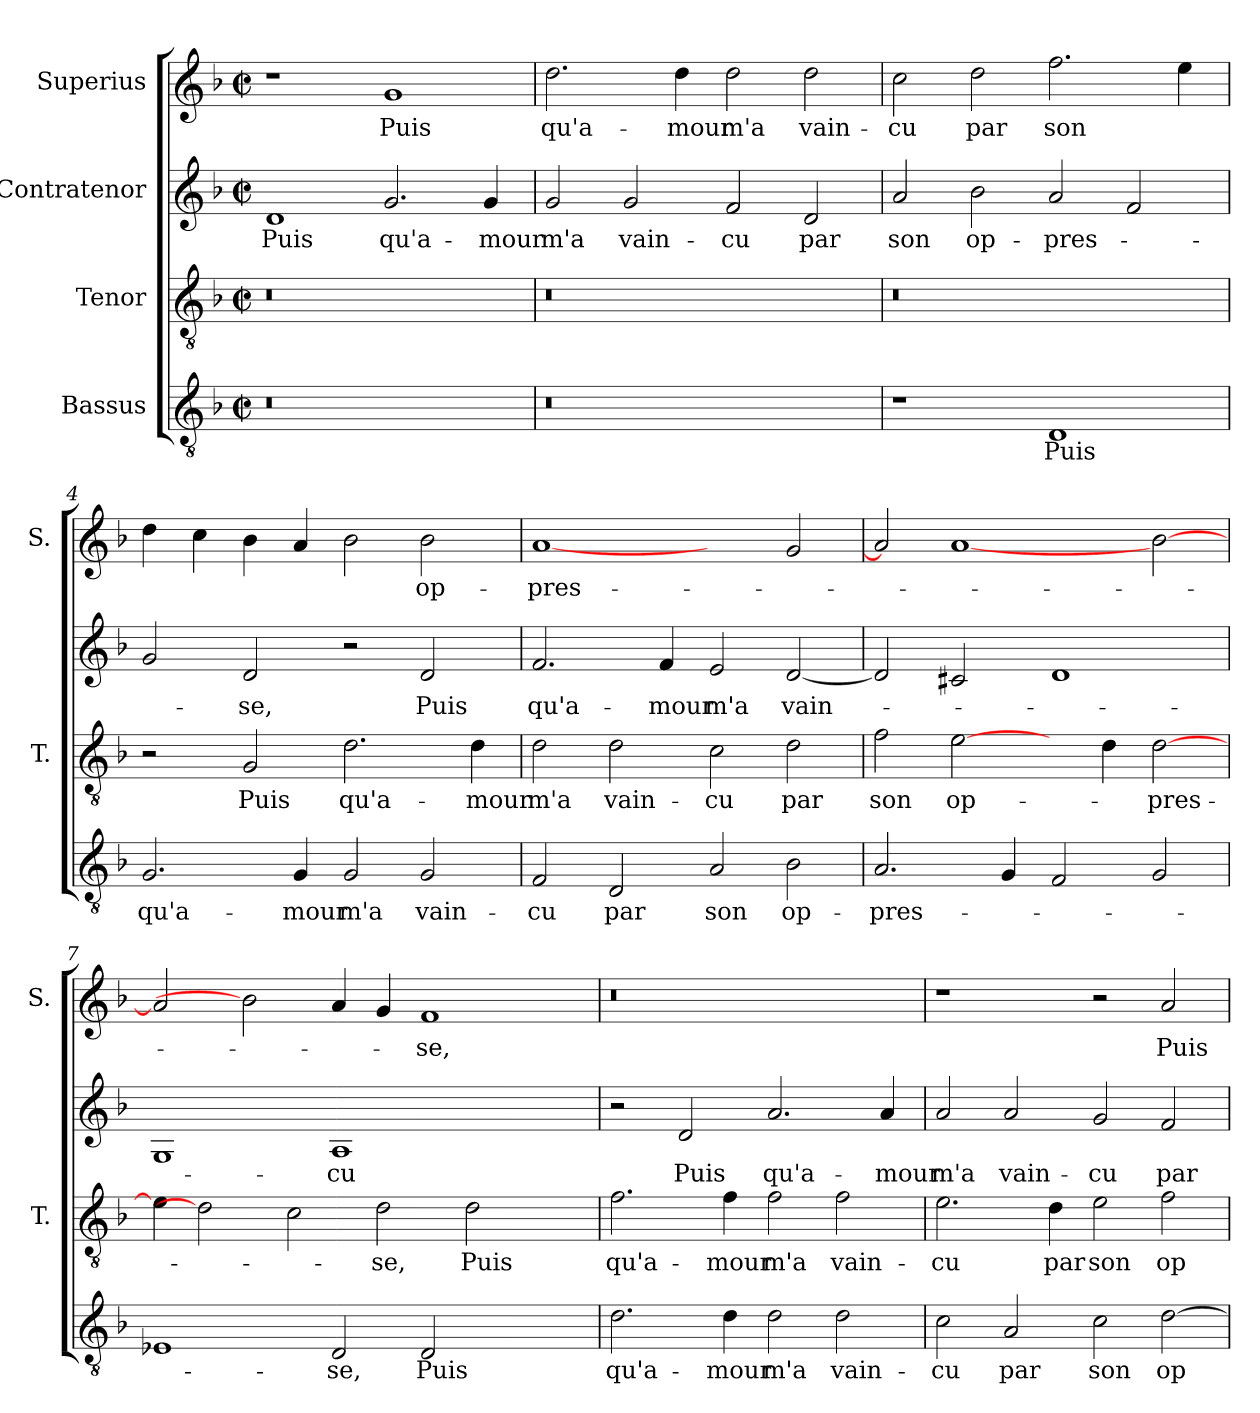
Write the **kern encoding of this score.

**kern	**text	**kern	**text	**kern	**text	**kern	**text
*part4	*part4	*part3	*part3	*part2	*part2	*part1	*part1
*staff4	*staff4	*staff3	*staff3	*staff2	*staff2	*staff1	*staff1
*I"Bassus	*	*I"Tenor	*	*I"Contratenor	*	*I"Superius	*
*	*	*I'T.	*	*	*	*I'S.	*
*clefGv2	*	*clefGv2	*	*clefG2	*	*clefG2	*
*k[b-]	*	*k[b-]	*	*k[b-]	*	*k[b-]	*
*F:	*	*F:	*	*F:	*	*F:	*
*M2/2	*	*M2/2	*	*M2/2	*	*M2/2	*
*met(c|)	*	*met(c|)	*	*met(c|)	*	*met(c|)	*
=1	=1	=1	=1	=1	=1	=1	=1
!LO:N:vis=0	!	!LO:N:vis=0	!	!	!	!	!
1r	.	1r	.	1d/	Puis	1r	.
1ryy	.	1ryy	.	2.g/	qu'a-	1g/	Puis
.	.	.	.	4g/	-mour	.	.
=2	=2	=2	=2	=2	=2	=2	=2
!LO:N:vis=0	!	!LO:N:vis=0	!	!	!	!	!
1r	.	1r	.	2g/	m'a	2.dd\	qu'a-
.	.	.	.	2g/	vain-	.	.
.	.	.	.	.	.	4dd\	-mour
1ryy	.	1ryy	.	2f/	-cu	2dd\	m'a
.	.	.	.	2d/	par	2dd\	vain-
=3	=3	=3	=3	=3	=3	=3	=3
!	!	!LO:N:vis=0	!	!	!	!	!
1r	.	1r	.	2a/	son	2cc\	-cu
.	.	.	.	2b-\	op-	2dd\	par
1D/	Puis	1ryy	.	2a/	-pres-	2.ff\	son
.	.	.	.	2f/	.	.	.
.	.	.	.	.	.	4ee\	.
=4	=4	=4	=4	=4	=4	=4	=4
2.G/	qu'a-	2r	.	2g/	.	4dd\	.
.	.	.	.	.	.	4cc\	.
.	.	2G/	Puis	2d/	-se,	4b-\	.
4G/	-mour	.	.	.	.	4a/	.
2G/	m'a	2.d\	qu'a-	2r	.	2b-\	.
2G/	vain-	.	.	2d/	Puis	2b-\	op-
.	.	4d\	-mour	.	.	.	.
!!LO:LB:g=z
=5	=5	=5	=5	=5	=5	=5	=5
2F/	-cu	2d\	m'a	2.f/	qu'a-	[1a/	-pres-
2D/	par	2d\	vain-	.	.	.	.
.	.	.	.	4f/	-mour	.	.
2A/	son	2c\	-cu	2e/	m'a	2ryy	.
2B-\	op-	2d\	par	[2d/	vain-	2g/	.
=6	=6	=6	=6	=6	=6	=6	=6
2.A/	-pres-	2f\	son	2d/]	.	2a/]	.
.	.	[2e\	op-	2c#X/	.	[1a/	.
4G/	.	.	.	.	.	.	.
2F/	.	4ryy	.	1d/	.	.	.
.	.	4d\	.	.	.	.	.
2G/	.	[2d\	-pres-	.	.	[2b-\	.
=7	=7	=7	=7	=7	=7	=7	=7
1E-X/	.	4e\]	.	1G/	.	2a/]	.
.	.	2d\]	.	.	.	.	.
.	.	.	.	.	.	2b-\]	.
.	.	2c\	.	.	.	.	.
2D/	-se,	.	.	1A/	-cu	4a/	.
.	.	2d\	-se,	.	.	4g/	.
2D/	Puis	.	.	.	.	1f/	-se,
.	.	2d\	Puis	.	.	.	.
2ryy	.	.	.	2ryy	.	.	.
.	.	4ryy	.	.	.	.	.
=8	=8	=8	=8	=8	=8	=8	=8
!	!	!	!	!	!	!LO:N:vis=0	!
2.d\	qu'a-	2.f\	qu'a-	2r	.	1r	.
.	.	.	.	2d/	Puis	.	.
4d\	-mour	4f\	-mour	.	.	.	.
2d\	m'a	2f\	m'a	2.a/	qu'a-	1ryy	.
2d\	vain-	2f\	vain-	.	.	.	.
.	.	.	.	4a/	-mour	.	.
=9	=9	=9	=9	=9	=9	=9	=9
2c\	-cu	2.e\	-cu	2a/	m'a	1r	.
2A/	par	.	.	2a/	vain-	.	.
.	.	4d\	par	.	.	.	.
2c\	son	2e\	son	2g/	-cu	2r	.
[2d\	op-	2f\	op-	2f/	par	2a/	Puis
=	=	=	=	=	=	=	=
*-	*-	*-	*-	*-	*-	*-	*-
